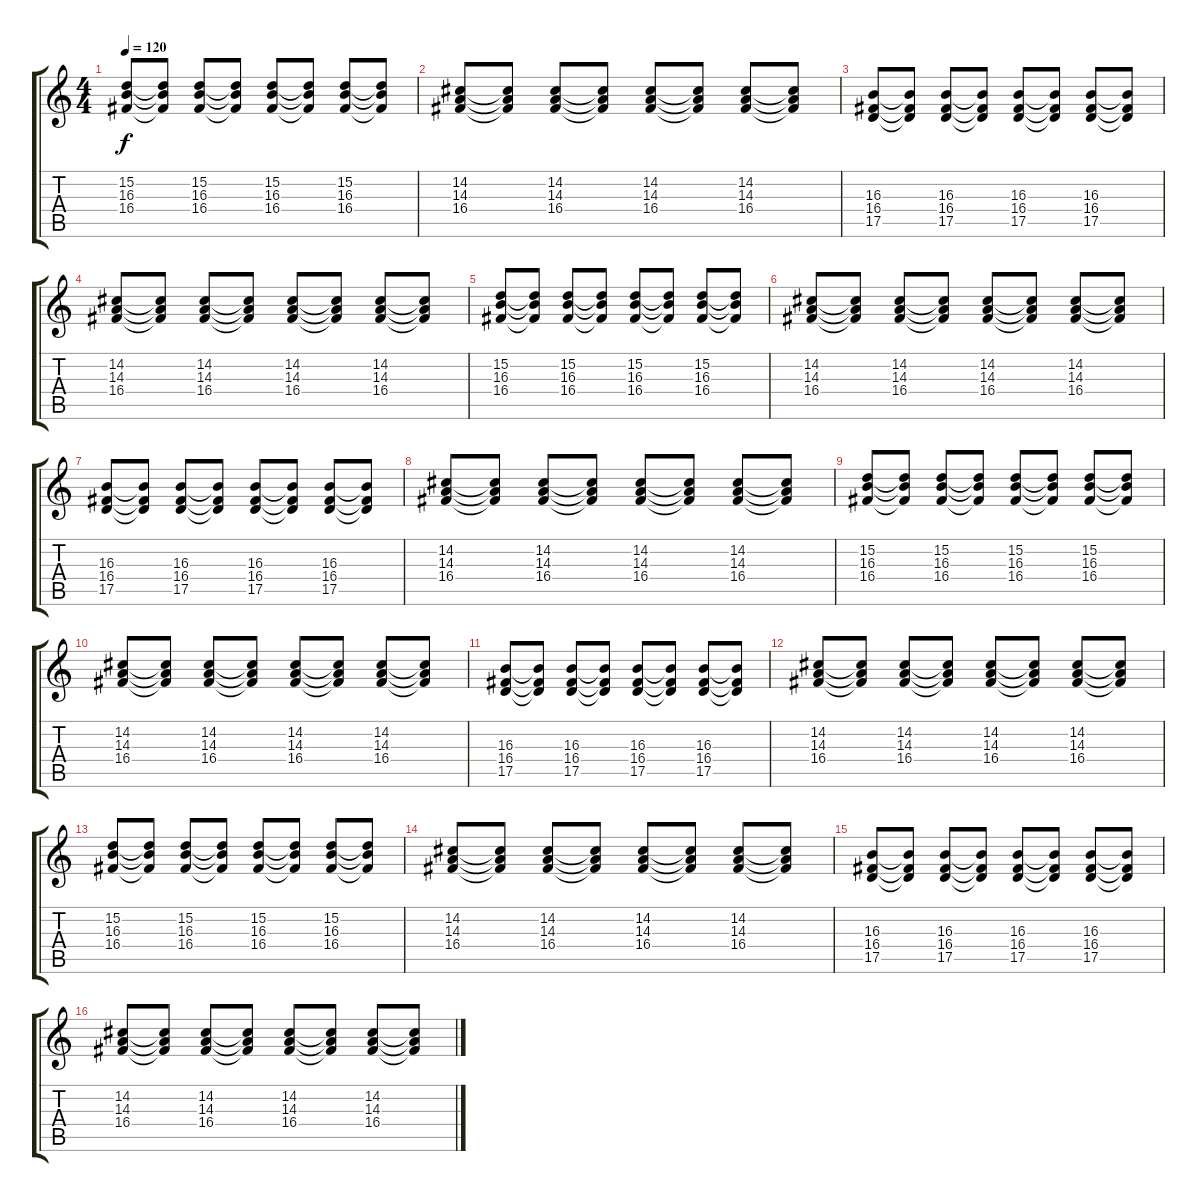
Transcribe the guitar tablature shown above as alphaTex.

\track "" {instrument brightacousticpiano}
\staff {score tabs}
\tuning (E4 B3 G3 D3 A2 E2) {hide}
\ts (4 4)
\tempo 120
\clef g2
\ks c
(15.2 16.3 16.4).8{dy f} (15.2{t} 16.3{t} 16.4{t}).8 (15.2 16.3 16.4).8 (15.2{t} 16.3{t} 16.4{t}).8 (15.2 16.3 16.4).8 (15.2{t} 16.3{t} 16.4{t}).8 (15.2 16.3 16.4).8 (15.2{t} 16.3{t} 16.4{t}).8 |
(14.2 14.3 16.4).8 (14.2{t} 14.3{t} 16.4{t}).8 (14.2 14.3 16.4).8 (14.2{t} 14.3{t} 16.4{t}).8 (14.2 14.3 16.4).8 (14.2{t} 14.3{t} 16.4{t}).8 (14.2 14.3 16.4).8 (14.2{t} 14.3{t} 16.4{t}).8 |
(16.3 16.4 17.5).8 (16.3{t} 16.4{t} 17.5{t}).8 (16.3 16.4 17.5).8 (16.3{t} 16.4{t} 17.5{t}).8 (16.3 16.4 17.5).8 (16.3{t} 16.4{t} 17.5{t}).8 (16.3 16.4 17.5).8 (16.3{t} 16.4{t} 17.5{t}).8 |
(14.2 14.3 16.4).8 (14.2{t} 14.3{t} 16.4{t}).8 (14.2 14.3 16.4).8 (14.2{t} 14.3{t} 16.4{t}).8 (14.2 14.3 16.4).8 (14.2{t} 14.3{t} 16.4{t}).8 (14.2 14.3 16.4).8 (14.2{t} 14.3{t} 16.4{t}).8 |
(15.2 16.3 16.4).8 (15.2{t} 16.3{t} 16.4{t}).8 (15.2 16.3 16.4).8 (15.2{t} 16.3{t} 16.4{t}).8 (15.2 16.3 16.4).8 (15.2{t} 16.3{t} 16.4{t}).8 (15.2 16.3 16.4).8 (15.2{t} 16.3{t} 16.4{t}).8 |
(14.2 14.3 16.4).8 (14.2{t} 14.3{t} 16.4{t}).8 (14.2 14.3 16.4).8 (14.2{t} 14.3{t} 16.4{t}).8 (14.2 14.3 16.4).8 (14.2{t} 14.3{t} 16.4{t}).8 (14.2 14.3 16.4).8 (14.2{t} 14.3{t} 16.4{t}).8 |
(16.3 16.4 17.5).8 (16.3{t} 16.4{t} 17.5{t}).8 (16.3 16.4 17.5).8 (16.3{t} 16.4{t} 17.5{t}).8 (16.3 16.4 17.5).8 (16.3{t} 16.4{t} 17.5{t}).8 (16.3 16.4 17.5).8 (16.3{t} 16.4{t} 17.5{t}).8 |
(14.2 14.3 16.4).8 (14.2{t} 14.3{t} 16.4{t}).8 (14.2 14.3 16.4).8 (14.2{t} 14.3{t} 16.4{t}).8 (14.2 14.3 16.4).8 (14.2{t} 14.3{t} 16.4{t}).8 (14.2 14.3 16.4).8 (14.2{t} 14.3{t} 16.4{t}).8 |
(15.2 16.3 16.4).8 (15.2{t} 16.3{t} 16.4{t}).8 (15.2 16.3 16.4).8 (15.2{t} 16.3{t} 16.4{t}).8 (15.2 16.3 16.4).8 (15.2{t} 16.3{t} 16.4{t}).8 (15.2 16.3 16.4).8 (15.2{t} 16.3{t} 16.4{t}).8 |
(14.2 14.3 16.4).8 (14.2{t} 14.3{t} 16.4{t}).8 (14.2 14.3 16.4).8 (14.2{t} 14.3{t} 16.4{t}).8 (14.2 14.3 16.4).8 (14.2{t} 14.3{t} 16.4{t}).8 (14.2 14.3 16.4).8 (14.2{t} 14.3{t} 16.4{t}).8 |
(16.3 16.4 17.5).8 (16.3{t} 16.4{t} 17.5{t}).8 (16.3 16.4 17.5).8 (16.3{t} 16.4{t} 17.5{t}).8 (16.3 16.4 17.5).8 (16.3{t} 16.4{t} 17.5{t}).8 (16.3 16.4 17.5).8 (16.3{t} 16.4{t} 17.5{t}).8 |
(14.2 14.3 16.4).8 (14.2{t} 14.3{t} 16.4{t}).8 (14.2 14.3 16.4).8 (14.2{t} 14.3{t} 16.4{t}).8 (14.2 14.3 16.4).8 (14.2{t} 14.3{t} 16.4{t}).8 (14.2 14.3 16.4).8 (14.2{t} 14.3{t} 16.4{t}).8 |
(15.2 16.3 16.4).8 (15.2{t} 16.3{t} 16.4{t}).8 (15.2 16.3 16.4).8 (15.2{t} 16.3{t} 16.4{t}).8 (15.2 16.3 16.4).8 (15.2{t} 16.3{t} 16.4{t}).8 (15.2 16.3 16.4).8 (15.2{t} 16.3{t} 16.4{t}).8 |
(14.2 14.3 16.4).8 (14.2{t} 14.3{t} 16.4{t}).8 (14.2 14.3 16.4).8 (14.2{t} 14.3{t} 16.4{t}).8 (14.2 14.3 16.4).8 (14.2{t} 14.3{t} 16.4{t}).8 (14.2 14.3 16.4).8 (14.2{t} 14.3{t} 16.4{t}).8 |
(16.3 16.4 17.5).8 (16.3{t} 16.4{t} 17.5{t}).8 (16.3 16.4 17.5).8 (16.3{t} 16.4{t} 17.5{t}).8 (16.3 16.4 17.5).8 (16.3{t} 16.4{t} 17.5{t}).8 (16.3 16.4 17.5).8 (16.3{t} 16.4{t} 17.5{t}).8 |
(14.2 14.3 16.4).8 (14.2{t} 14.3{t} 16.4{t}).8 (14.2 14.3 16.4).8 (14.2{t} 14.3{t} 16.4{t}).8 (14.2 14.3 16.4).8 (14.2{t} 14.3{t} 16.4{t}).8 (14.2 14.3 16.4).8 (14.2{t} 14.3{t} 16.4{t}).8
